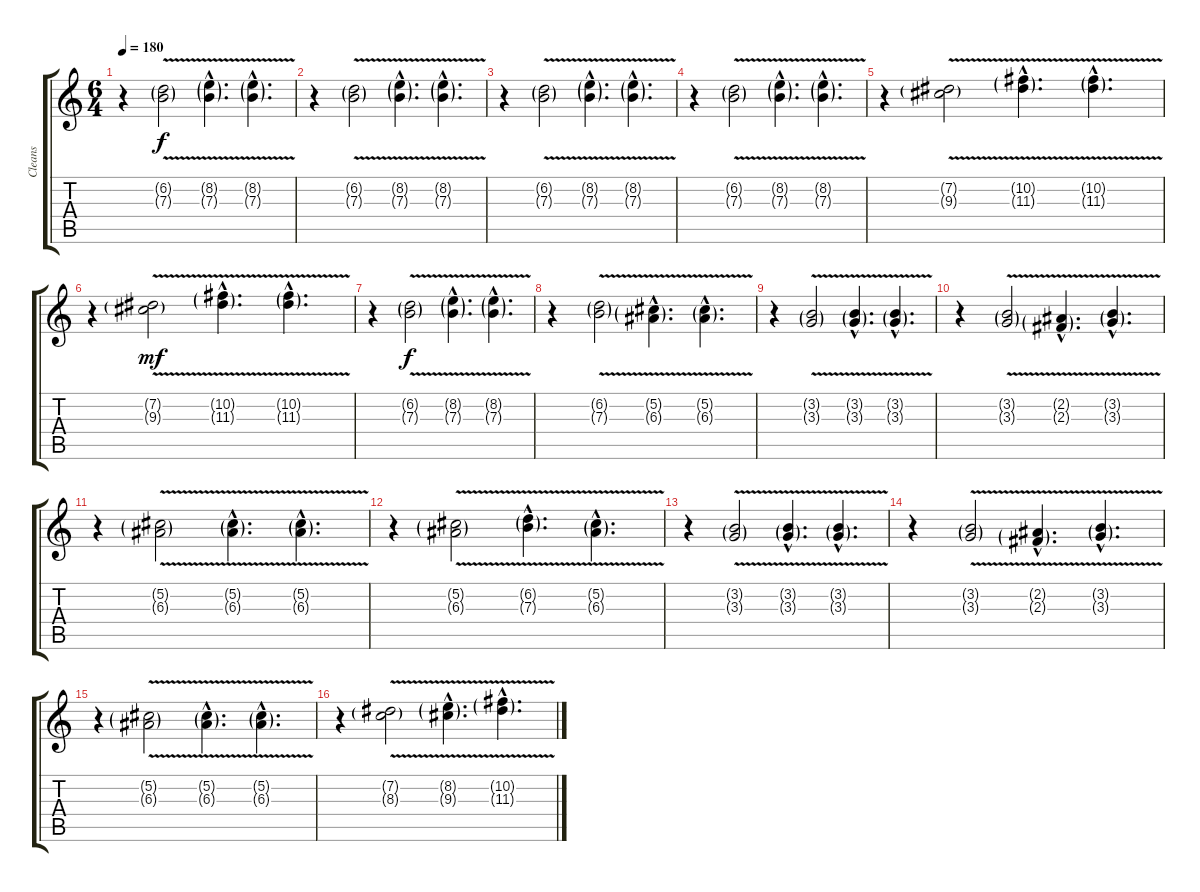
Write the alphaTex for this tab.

\track ("Cleans" "Cleans") {instrument electricguitarjazz}
\staff {score tabs}
\tuning (Db4 Ab3 E3 B2 Gb2 B1) {hide}
\ts (6 4)
\tempo 180
\clef g2
\ks c
r.4{dy f} (6.2{v g} 7.3{v g}).2 (8.2{v g hac} 7.3{v g hac}).4{d} (8.2{v g hac} 7.3{v g hac}).4{d} |
r.4 (6.2{v g} 7.3{v g}).2 (8.2{v g hac} 7.3{v g hac}).4{d} (8.2{v g hac} 7.3{v g hac}).4{d} |
r.4 (6.2{v g} 7.3{v g}).2 (8.2{v g hac} 7.3{v g hac}).4{d} (8.2{v g hac} 7.3{v g hac}).4{d} |
r.4 (6.2{v g} 7.3{v g}).2 (8.2{v g hac} 7.3{v g hac}).4{d} (8.2{v g hac} 7.3{v g hac}).4{d} |
r.4 (7.2{v g} 9.3{v g}).2 (10.2{v g hac} 11.3{v g hac}).4{d} (10.2{v g hac} 11.3{v g hac}).4{d} |
r.4 (7.2{v g} 9.3{v g}).2{dy mf} (10.2{v g hac} 11.3{v g hac}).4{d} (10.2{v g hac} 11.3{v g hac}).4{d} |
r.4 (6.2{v g} 7.3{v g}).2{dy f} (8.2{v g hac} 7.3{v g hac}).4{d} (8.2{v g hac} 7.3{v g hac}).4{d} |
r.4 (6.2{v g} 7.3{v g}).2 (5.2{v g hac} 6.3{v g hac}).4{d} (5.2{v g hac} 6.3{v g hac}).4{d} |
r.4 (3.2{v g} 3.3{v g}).2 (3.2{v g hac} 3.3{v g hac}).4{d} (3.2{v g hac} 3.3{v g hac}).4{d} |
r.4 (3.2{v g} 3.3{v g}).2 (2.2{v g hac} 2.3{v g hac}).4{d} (3.2{v g hac} 3.3{v g hac}).4{d} |
r.4 (5.2{v g} 6.3{v g}).2 (5.2{v g hac} 6.3{v g hac}).4{d} (5.2{v g hac} 6.3{v g hac}).4{d} |
r.4 (5.2{v g} 6.3{v g}).2 (6.2{v g hac} 7.3{v g hac}).4{d} (5.2{v g hac} 6.3{v g hac}).4{d} |
r.4 (3.2{v g} 3.3{v g}).2 (3.2{v g hac} 3.3{v g hac}).4{d} (3.2{v g hac} 3.3{v g hac}).4{d} |
r.4 (3.2{v g} 3.3{v g}).2 (2.2{v g hac} 2.3{v g hac}).4{d} (3.2{v g hac} 3.3{v g hac}).4{d} |
r.4 (5.2{v g} 6.3{v g}).2 (5.2{v g hac} 6.3{v g hac}).4{d} (5.2{v g hac} 6.3{v g hac}).4{d} |
r.4 (7.2{v g} 8.3{v g}).2 (8.2{v g hac} 9.3{v g hac}).4{d} (10.2{v g hac} 11.3{v g hac}).4{d}
